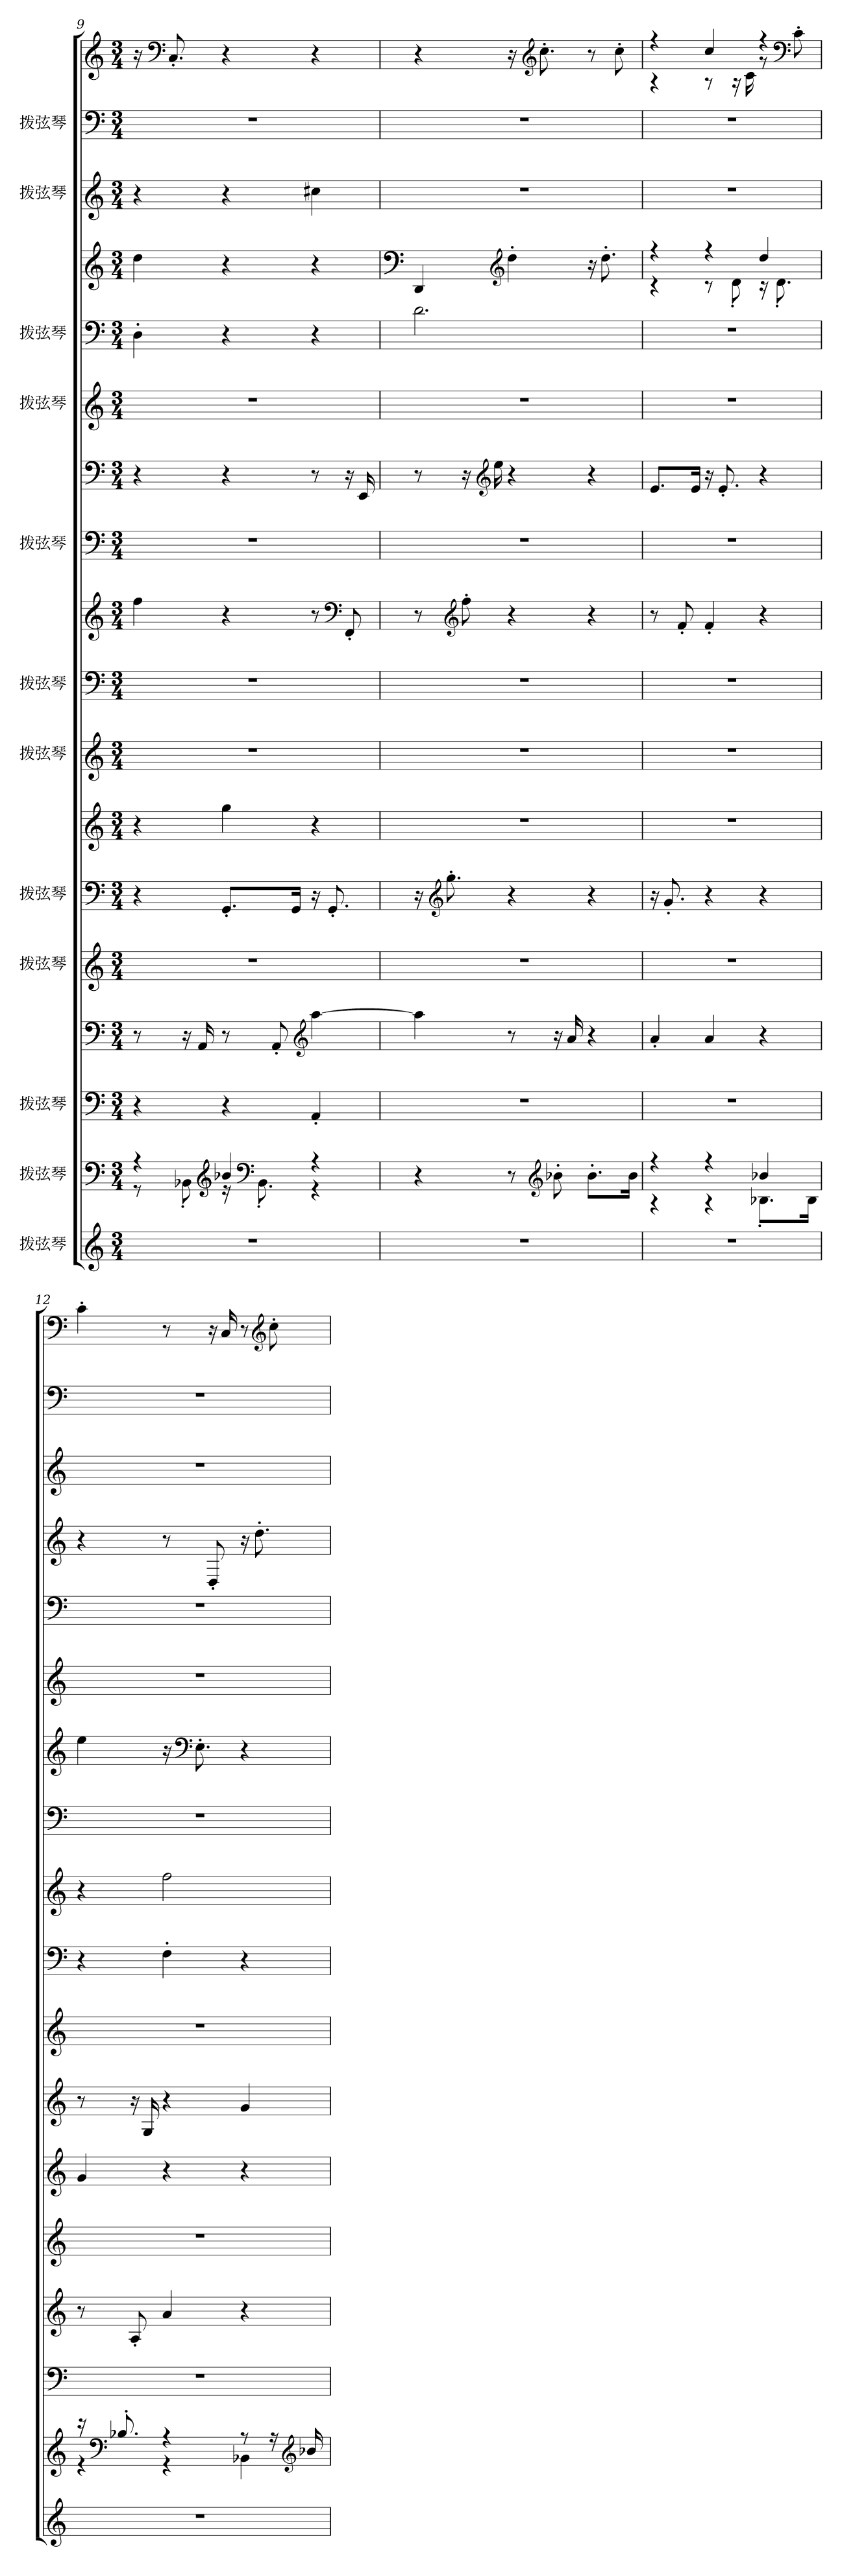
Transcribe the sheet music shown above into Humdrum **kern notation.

**kern	**kern	**kern	**kern	**kern	**kern	**kern	**kern	**kern	**kern	**kern	**kern	**kern	**kern	**kern	**kern	**kern	**kern
*part12	*part11	*part10	*part10	*part9	*part8	*part8	*part7	*part6	*part6	*part5	*part5	*part4	*part3	*part3	*part2	*part1	*part1
*staff18	*staff17	*staff16	*staff15	*staff14	*staff13	*staff12	*staff11	*staff10	*staff9	*staff8	*staff7	*staff6	*staff5	*staff4	*staff3	*staff2	*staff1
*I"拨弦琴	*I"拨弦琴	*I"拨弦琴	*	*I"拨弦琴	*I"拨弦琴	*	*I"拨弦琴	*I"拨弦琴	*	*I"拨弦琴	*	*I"拨弦琴	*I"拨弦琴	*	*I"拨弦琴	*I"拨弦琴	*
*clefG2	*clefF4	*clefF4	*clefF4	*clefG2	*clefF4	*clefG2	*clefG2	*clefF4	*clefG2	*clefF4	*clefF4	*clefG2	*clefF4	*clefG2	*clefG2	*clefF4	*clefG2
*k[]	*k[]	*k[]	*k[]	*k[]	*k[]	*k[]	*k[]	*k[]	*k[]	*k[]	*k[]	*k[]	*k[]	*k[]	*k[]	*k[]	*k[]
*M3/4	*M3/4	*M3/4	*M3/4	*M3/4	*M3/4	*M3/4	*M3/4	*M3/4	*M3/4	*M3/4	*M3/4	*M3/4	*M3/4	*M3/4	*M3/4	*M3/4	*M3/4
=9	=9	=9	=9	=9	=9	=9	=9	=9	=9	=9	=9	=9	=9	=9	=9	=9	=9
*	*^	*	*	*	*	*	*	*	*	*	*	*	*	*	*	*	*
2.r	4r	8r	4r	8r	2.r	4r	4r	2.r	2.r	4ff\	2.r	4r	2.r	4D'\	4dd\	4r	2.r	16r
*	*	*	*	*	*	*	*	*	*	*	*	*	*	*	*	*	*	*clefF4
.	.	.	.	.	.	.	.	.	.	.	.	.	.	.	.	.	.	8.C'/
.	.	8BB-X'\	.	16r	.	.	.	.	.	.	.	.	.	.	.	.	.	.
.	.	.	.	16AA/	.	.	.	.	.	.	.	.	.	.	.	.	.	.
*	*clefG2	*	*	*	*	*	*	*	*	*	*	*	*	*	*	*	*	*
.	4b-X/	16r	4r	8r	.	8.GG'/L	4gg\	.	.	4r	.	4r	.	4r	4r	4r	.	4r
*	*clefF4	*	*	*	*	*	*	*	*	*	*	*	*	*	*	*	*	*
.	.	8.BB-'\	.	.	.	.	.	.	.	.	.	.	.	.	.	.	.	.
.	.	.	.	8AA'/	.	.	.	.	.	.	.	.	.	.	.	.	.	.
.	.	.	.	.	.	16GG/Jk	.	.	.	.	.	.	.	.	.	.	.	.
*	*	*	*	*clefG2	*	*	*	*	*	*	*	*	*	*	*	*	*	*
.	4r	4r	4AA'/	[4aa\	.	16r	4r	.	.	8r	.	8r	.	4r	4r	4cc#X\	.	4r
.	.	.	.	.	.	8.GG'/	.	.	.	.	.	.	.	.	.	.	.	.
*	*	*	*	*	*	*	*	*	*	*clefF4	*	*	*	*	*	*	*	*
.	.	.	.	.	.	.	.	.	.	8FF'/	.	16r	.	.	.	.	.	.
.	.	.	.	.	.	.	.	.	.	.	.	16EE/	.	.	.	.	.	.
*	*v	*v	*	*	*	*	*	*	*	*	*	*	*	*	*	*	*	*
!!LO:PB:g=z
=10	=10	=10	=10	=10	=10	=10	=10	=10	=10	=10	=10	=10	=10	=10	=10	=10	=10
*	*	*	*	*	*	*	*	*	*	*	*	*	*	*clefF4	*	*	*
2.r	4r	2.r	4aa\]	2.r	16r	2.r	2.r	2.r	8r	2.r	8r	2.r	2.d\	4DD/	2.r	2.r	4r
*	*	*	*	*	*clefG2	*	*	*	*	*	*	*	*	*	*	*	*
.	.	.	.	.	8.gg'\	.	.	.	.	.	.	.	.	.	.	.	.
*	*	*	*	*	*	*	*	*	*clefG2	*	*	*	*	*	*	*	*
.	.	.	.	.	.	.	.	.	8ff'\	.	16r	.	.	.	.	.	.
*	*	*	*	*	*	*	*	*	*	*	*clefG2	*	*	*	*	*	*
.	.	.	.	.	.	.	.	.	.	.	16ee\	.	.	.	.	.	.
*	*	*	*	*	*	*	*	*	*	*	*	*	*	*clefG2	*	*	*
.	8r	.	8r	.	4r	.	.	.	4r	.	4r	.	.	4dd'\	.	.	16r
*	*	*	*	*	*	*	*	*	*	*	*	*	*	*	*	*	*clefG2
.	.	.	.	.	.	.	.	.	.	.	.	.	.	.	.	.	8.cc'\
*	*clefG2	*	*	*	*	*	*	*	*	*	*	*	*	*	*	*	*
.	8b-X'\	.	16r	.	.	.	.	.	.	.	.	.	.	.	.	.	.
.	.	.	16a/	.	.	.	.	.	.	.	.	.	.	.	.	.	.
.	8.b-'\L	.	4r	.	4r	.	.	.	4r	.	4r	.	.	16r	.	.	8r
.	.	.	.	.	.	.	.	.	.	.	.	.	.	8.dd'\	.	.	.
.	.	.	.	.	.	.	.	.	.	.	.	.	.	.	.	.	8cc'\
.	16b-\Jk	.	.	.	.	.	.	.	.	.	.	.	.	.	.	.	.
=11	=11	=11	=11	=11	=11	=11	=11	=11	=11	=11	=11	=11	=11	=11	=11	=11	=11
*	*^	*	*	*	*	*	*	*	*	*	*	*	*	*^	*	*	*^
2.r	4r	4r	2.r	4a'/	2.r	16r	2.r	2.r	2.r	8r	2.r	8.e/L	2.r	2.r	4r	4r	2.r	2.r	4r	4r
.	.	.	.	.	.	8.g'/	.	.	.	.	.	.	.	.	.	.	.	.	.	.
.	.	.	.	.	.	.	.	.	.	8f'/	.	.	.	.	.	.	.	.	.	.
.	.	.	.	.	.	.	.	.	.	.	.	16e/Jk	.	.	.	.	.	.	.	.
.	4r	4r	.	4a/	.	4r	.	.	.	4f'/	.	16r	.	.	4r	8r	.	.	4cc/	8r
.	.	.	.	.	.	.	.	.	.	.	.	8.e'/	.	.	.	.	.	.	.	.
.	.	.	.	.	.	.	.	.	.	.	.	.	.	.	.	8d'\	.	.	.	16r
.	.	.	.	.	.	.	.	.	.	.	.	.	.	.	.	.	.	.	.	16c\
.	4b-X/	8.B-X'\L	.	4r	.	4r	.	.	.	4r	.	4r	.	.	4dd/	16r	.	.	4r	8r
.	.	.	.	.	.	.	.	.	.	.	.	.	.	.	.	8.d'\	.	.	.	.
*	*	*	*	*	*	*	*	*	*	*	*	*	*	*	*	*	*	*	*clefF4	*
.	.	.	.	.	.	.	.	.	.	.	.	.	.	.	.	.	.	.	.	8c'\
.	.	16B-\Jk	.	.	.	.	.	.	.	.	.	.	.	.	.	.	.	.	.	.
*	*	*	*	*	*	*	*	*	*	*	*	*	*	*	*v	*v	*	*	*v	*v
!!LO:PB:g=z
=12	=12	=12	=12	=12	=12	=12	=12	=12	=12	=12	=12	=12	=12	=12	=12	=12	=12	=12
2.r	16r	4r	2.r	8r	2.r	4g/	8r	2.r	4r	4r	2.r	4ee\	2.r	2.r	4r	2.r	2.r	4c'\
*	*clefF4	*	*	*	*	*	*	*	*	*	*	*	*	*	*	*	*	*
.	8.B-X'/	.	.	.	.	.	.	.	.	.	.	.	.	.	.	.	.	.
.	.	.	.	8A'/	.	.	16r	.	.	.	.	.	.	.	.	.	.	.
.	.	.	.	.	.	.	16G/	.	.	.	.	.	.	.	.	.	.	.
.	4r	4r	.	4a/	.	4r	4r	.	4F'\	2ff\	.	16r	.	.	8r	.	.	8r
*	*	*	*	*	*	*	*	*	*	*	*	*clefF4	*	*	*	*	*	*
.	.	.	.	.	.	.	.	.	.	.	.	8.E'\	.	.	.	.	.	.
.	.	.	.	.	.	.	.	.	.	.	.	.	.	.	8D'/	.	.	16r
.	.	.	.	.	.	.	.	.	.	.	.	.	.	.	.	.	.	16C/
.	8r	4BB-X\	.	4r	.	4r	4g/	.	4r	.	.	4r	.	.	16r	.	.	8r
.	.	.	.	.	.	.	.	.	.	.	.	.	.	.	8.dd'\	.	.	.
*	*	*	*	*	*	*	*	*	*	*	*	*	*	*	*	*	*	*clefG2
.	16r	.	.	.	.	.	.	.	.	.	.	.	.	.	.	.	.	8cc'\
*	*clefG2	*	*	*	*	*	*	*	*	*	*	*	*	*	*	*	*	*
.	16b-X/	.	.	.	.	.	.	.	.	.	.	.	.	.	.	.	.	.
*	*v	*v	*	*	*	*	*	*	*	*	*	*	*	*	*	*	*	*
=	=	=	=	=	=	=	=	=	=	=	=	=	=	=	=	=	=
*-	*-	*-	*-	*-	*-	*-	*-	*-	*-	*-	*-	*-	*-	*-	*-	*-	*-
